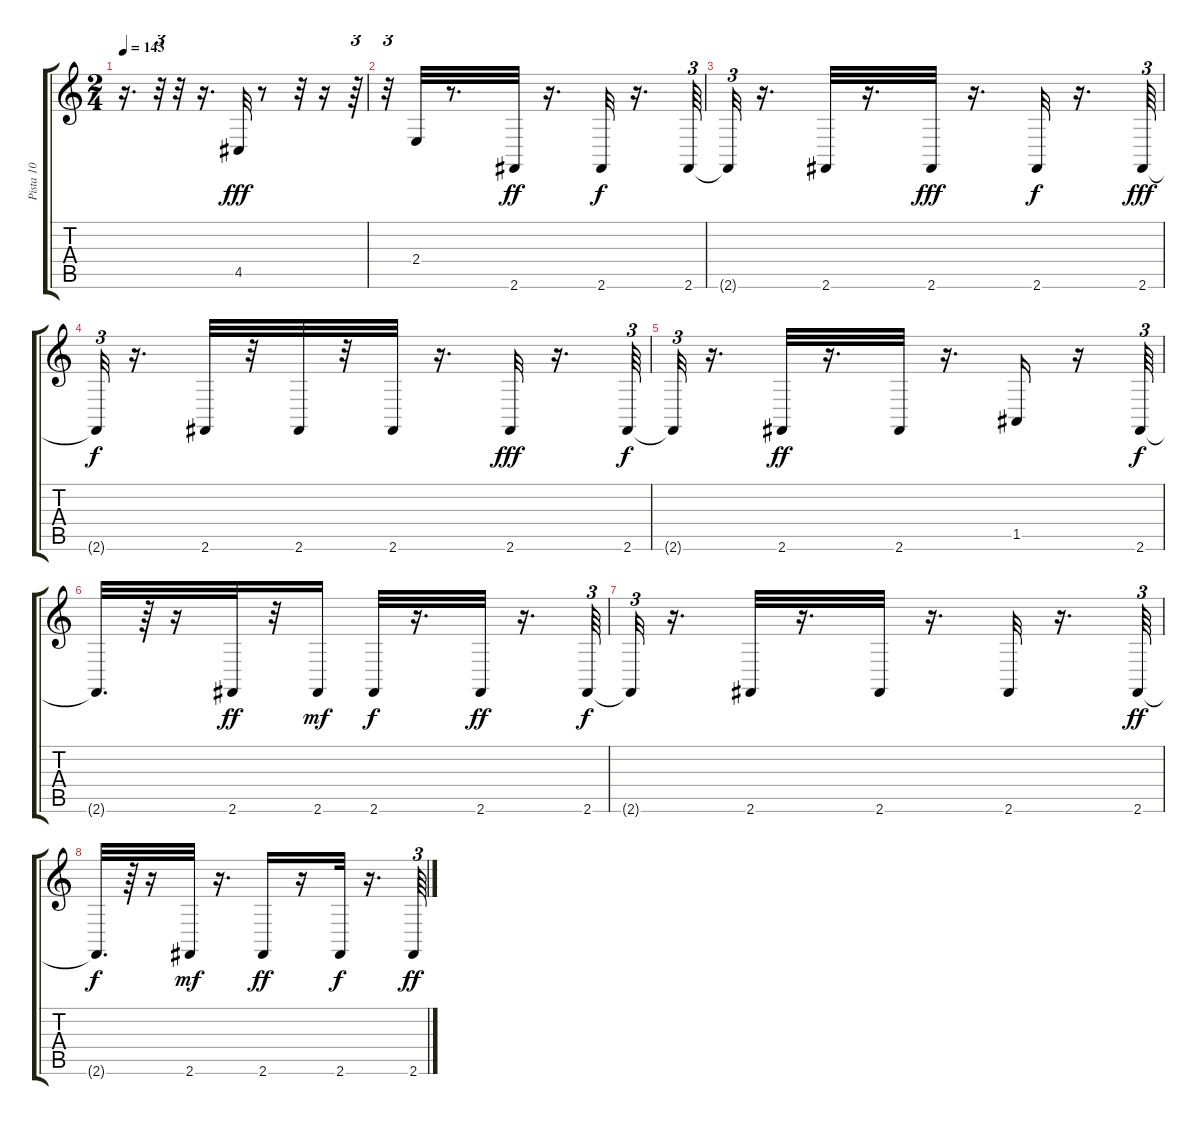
\track ("Pista 10" "Pista 10") {instrument acousticgrandpiano}
\staff {score tabs}
\tuning (E4 B3 G3 D3 A2 E2) {hide}
\ts (2 4)
\tempo 143
\clef g2
\ks c
r.16{d dy fff} r.32{tu (3 2)} r.32 r.16{d} 4.5.32 r.8 r.32 r.16 r.64{tu (3 2)} |
r.32{tu (3 2)} 2.4.32 r.8{d} 2.6.32{dy ff} r.16{d} 2.6.32{dy f} r.16{d} 2.6.64{tu (3 2)} |
2.6{t}.32{tu (3 2)} r.16{d} 2.6.32 r.16{d} 2.6.32{dy fff} r.16{d} 2.6.32{dy f} r.16{d} 2.6.64{tu (3 2) dy fff} |
2.6{t}.32{tu (3 2) dy f} r.16{d} 2.6.32 r.32 2.6.32 r.32 2.6.32 r.16{d} 2.6.32{dy fff} r.16{d} 2.6.64{tu (3 2) dy f} |
2.6{t}.32{tu (3 2)} r.16{d} 2.6.32{dy ff} r.16{d} 2.6.32 r.16{d} 1.5.16 r.16 2.6.64{tu (3 2) dy f} |
2.6{t}.32{d} r.64 r.16 2.6.32{dy ff} r.32 2.6.16{dy mf} 2.6.32{dy f} r.16{d} 2.6.32{dy ff} r.16{d} 2.6.64{tu (3 2) dy f} |
2.6{t}.32{tu (3 2)} r.16{d} 2.6.32 r.16{d} 2.6.32 r.16{d} 2.6.32 r.16{d} 2.6.64{tu (3 2) dy ff} |
2.6{t}.32{d dy f} r.64 r.16 2.6.32{dy mf} r.16{d} 2.6.16{dy ff} r.16 2.6.32{dy f} r.16{d} 2.6.64{tu (3 2) dy ff}
